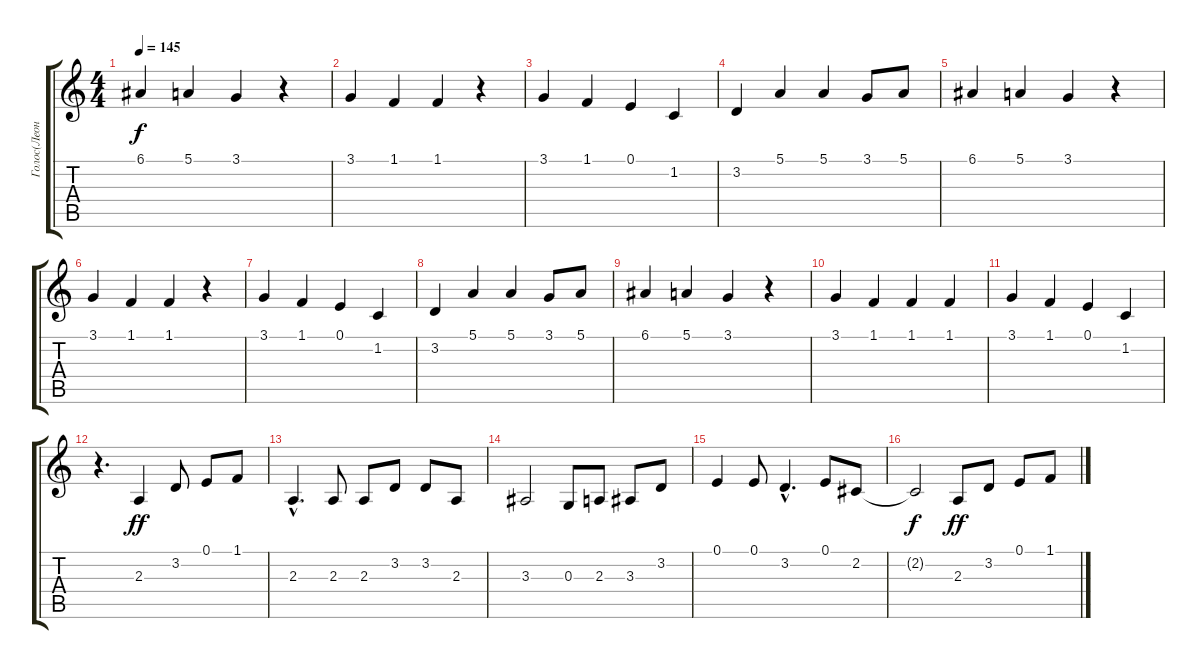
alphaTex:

\track ("Голос(Леонтьев А.)" "Голос(Леон") {instrument altosax}
\staff {score tabs}
\tuning (E4 B3 G3 D3 A2 E2) {hide}
\ts (4 4)
\tempo 145
\clef g2
\ks c
6.1.4{dy f} 5.1.4 3.1.4 r.4 |
3.1.4 1.1.4 1.1.4 r.4 |
3.1.4 1.1.4 0.1.4 1.2.4 |
3.2.4 5.1.4 5.1.4 3.1.8 5.1.8 |
6.1.4 5.1.4 3.1.4 r.4 |
3.1.4 1.1.4 1.1.4 r.4 |
3.1.4 1.1.4 0.1.4 1.2.4 |
3.2.4 5.1.4 5.1.4 3.1.8 5.1.8 |
6.1.4 5.1.4 3.1.4 r.4 |
3.1.4 1.1.4 1.1.4 1.1.4 |
3.1.4 1.1.4 0.1.4 1.2.4 |
r.4{d} 2.3.4{dy ff} 3.2.8 0.1.8 1.1.8 |
2.3{hac}.4{d} 2.3.8 2.3.8 3.2.8 3.2.8 2.3.8 |
3.3.2 0.3.8 2.3.8 3.3.8 3.2.8 |
0.1.4 0.1.8 3.2{hac}.4{d} 0.1.8 2.2.8 |
2.2{t}.2{dy f} 2.3.8{dy ff} 3.2.8 0.1.8 1.1.8
